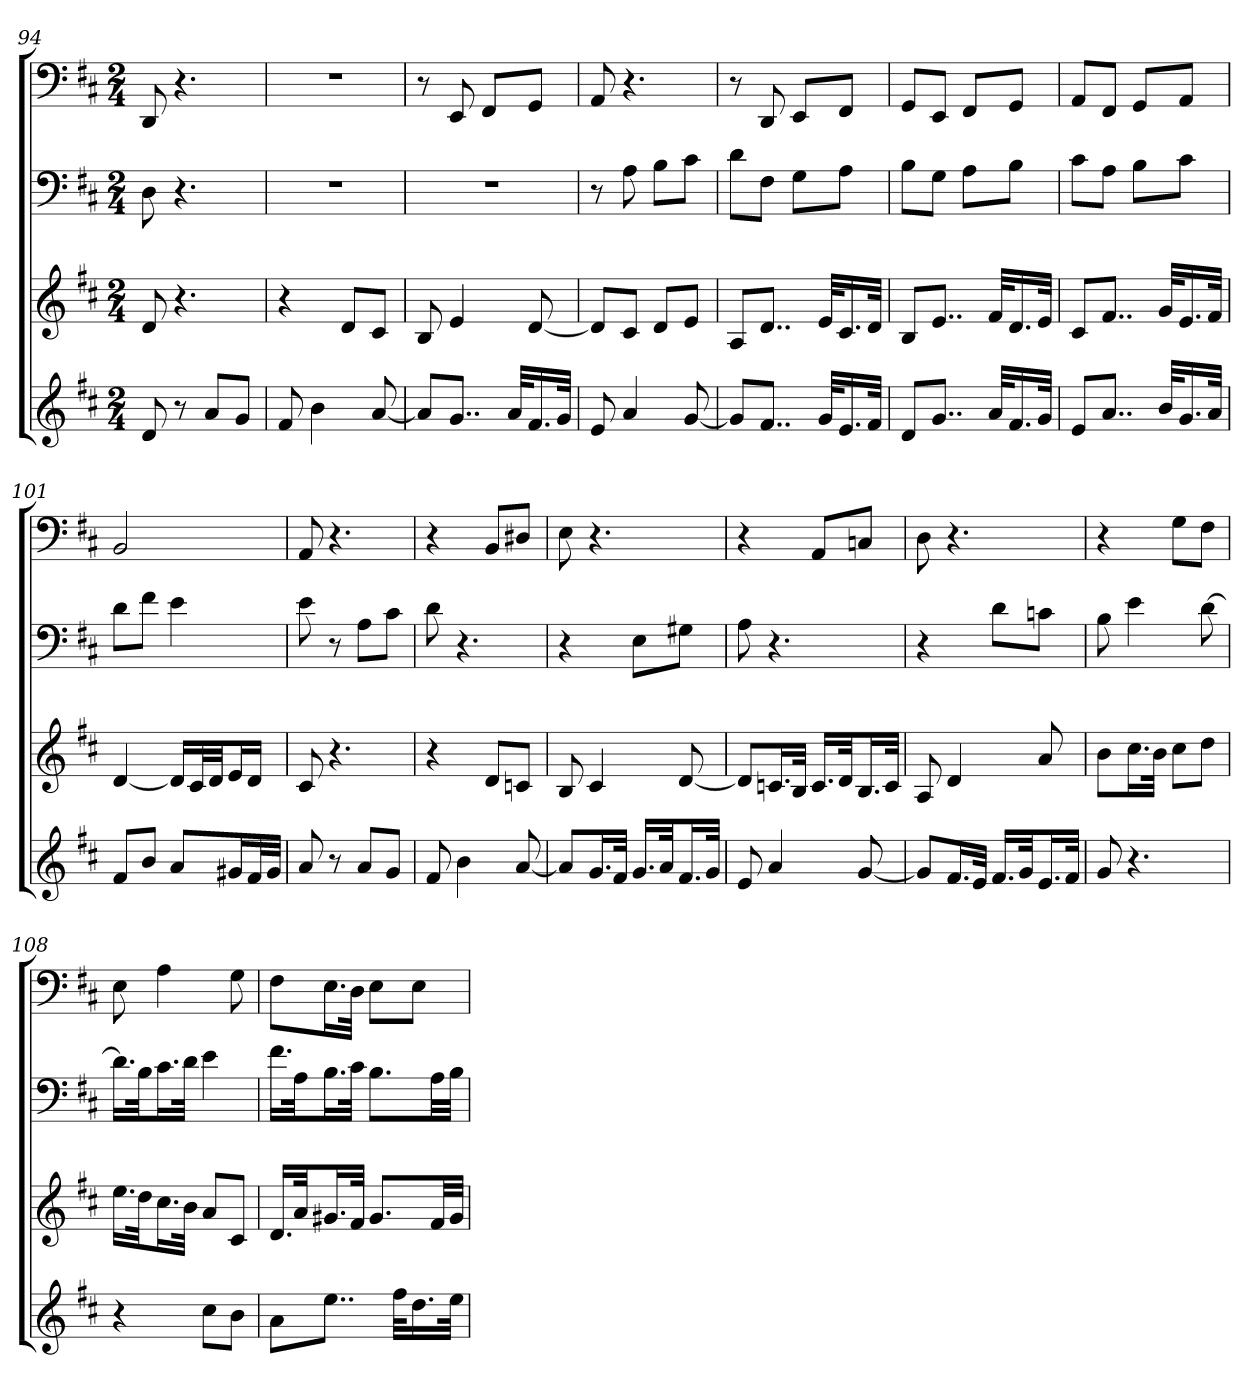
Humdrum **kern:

**kern	**kern	**kern	**kern
*part4	*part3	*part2	*part1
*staff4	*staff3	*staff2	*staff1
*k[f#c#]	*k[f#c#]	*k[f#c#]	*k[f#c#]
*D:	*D:	*D:	*D:
*M2/4	*M2/4	*M2/4	*M2/4
=94	=94	=94	=94
8d	8d	8D	8DD
8r	4.r	4.r	4.r
8aL	.	.	.
8gJ	.	.	.
=95	=95	=95	=95
8f#	4r	2r	2r
4b	.	.	.
.	8dL	.	.
[8a	8c#J	.	.
=96	=96	=96	=96
8aL]	8B	2r	8r
8..gJ	4e	.	8EE
.	.	.	8FF#L
32aKLL	.	.	.
16.f#	[8d	.	8GGJ
32gJJk	.	.	.
=97	=97	=97	=97
8e	8dL]	8r	8AA
4a	8c#J	8A	4.r
.	8dL	8BL	.
[8g	8eJ	8c#J	.
=98	=98	=98	=98
8gL]	8AL	8dL	8r
8..f#J	8..dJ	8F#J	8DD
.	.	8GL	8EEL
32gKLL	32eKLL	.	.
16.e	16.c#	8AJ	8FF#J
32f#JJk	32dJJk	.	.
=99	=99	=99	=99
8dL	8BL	8BL	8GGL
8..gJ	8..eJ	8GJ	8EEJ
.	.	8AL	8FF#L
32aKLL	32f#KLL	.	.
16.f#	16.d	8BJ	8GGJ
32gJJk	32eJJk	.	.
=100	=100	=100	=100
8eL	8c#L	8c#L	8AAL
8..aJ	8..f#J	8AJ	8FF#J
.	.	8BL	8GGL
32bKLL	32gKLL	.	.
16.g	16.e	8c#J	8AAJ
32aJJk	32f#JJk	.	.
=101	=101	=101	=101
8f#L	[4d	8dL	2BB
8bJ	.	8f#J	.
8aL	16dLL]	4e	.
.	32c#L	.	.
.	32dJJ	.	.
16g#XL	16eL	.	.
32f#L	16dJJ	.	.
32g#JJJ	.	.	.
=102	=102	=102	=102
8a	8c#	8e	8AA
8r	4.r	8r	4.r
8aL	.	8AL	.
8gJ	.	8c#J	.
=103	=103	=103	=103
8f#	4r	8d	4r
4b	.	4.r	.
.	8dL	.	8BBL
[8a	8cnJ	.	8D#XJ
=104	=104	=104	=104
8aL]	8B	4r	8E
16.gL	4c#	.	4.r
32f#JJk	.	.	.
16.gLL	.	8EL	.
32aJk	.	.	.
16.f#L	[8d	8G#XJ	.
32gJJk	.	.	.
=105	=105	=105	=105
8e	8dL]	8A	4r
4a	16.cnL	4.r	.
.	32BJJk	.	.
.	16.cLL	.	8AAL
.	32dJk	.	.
[8g	16.BL	.	8CnJ
.	32cJJk	.	.
=106	=106	=106	=106
8gL]	8A	4r	8D
16.f#L	4d	.	4.r
32eJJk	.	.	.
16.f#LL	.	8dL	.
32gJk	.	.	.
16.eL	8a	8cnJ	.
32f#JJk	.	.	.
=107	=107	=107	=107
8g	8bL	8B	4r
4.r	16.cc#L	4e	.
.	32bJJk	.	.
.	8cc#L	.	8GL
.	8ddJ	[8d	8F#J
=108	=108	=108	=108
4r	16.eeLL	16.dLL]	8E
.	32ddJk	32BJk	.
.	16.cc#L	16.c#L	4A
.	32bJJk	32dJJk	.
8cc#L	8aL	4e	.
8bJ	8c#J	.	8G
=109	=109	=109	=109
8aL	16.dLL	16.f#LL	8F#L
.	32aJk	32AJk	.
8..eeJ	16.g#XL	16.BL	16.EL
.	32f#JJk	32c#JJk	32DJJk
.	8.g#L	8.BL	8EL
32ff#KLL	.	.	.
16.dd	.	.	8EJ
.	32f#LL	32ALL	.
32eeJJk	32g#JJJ	32BJJJ	.
=	=	=	=
*-	*-	*-	*-
